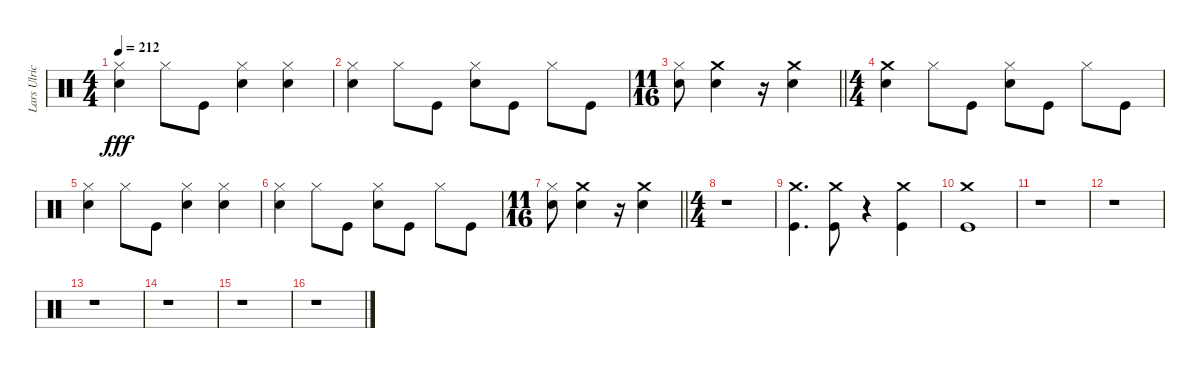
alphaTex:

\track ("Lars Ulrich" "Lars Ulric") {instrument percussion}
\staff {score}
\articulation defaults
\ts (4 4)
\tempo 212
\clef neutral
\ks c
("Snare (hit) 2" "Hi-Hat (closed)").4{dy fff} "Hi-Hat (closed)".8 "Kick (hit)".8 ("Hi-Hat (closed)" "Snare (hit) 2").4 ("Snare (hit) 2" "Hi-Hat (closed)").4 |
("Snare (hit) 2" "Hi-Hat (closed)").4 "Hi-Hat (closed)".8 "Kick (hit)".8 ("Snare (hit) 2" "Hi-Hat (closed)").8 "Kick (hit)".8 "Hi-Hat (closed)".8 "Kick (hit)".8 |
\ts (11 16)
\barLineRight lightlight
("Snare (hit) 2" "Hi-Hat (closed)").8 ("Crash medium (hit)" "Snare (hit) 2").4 r.16 ("Crash medium (hit)" "Snare (hit) 2").4 |
\ts (4 4)
("Snare (hit) 2" "Crash medium (hit)").4 "Hi-Hat (closed)".8 "Kick (hit)".8 ("Hi-Hat (closed)" "Snare (hit) 2").8 "Kick (hit)".8 "Hi-Hat (closed)".8 "Kick (hit)".8 |
("Hi-Hat (closed)" "Snare (hit) 2").4 "Hi-Hat (closed)".8 "Kick (hit)".8 ("Hi-Hat (closed)" "Snare (hit) 2").4 ("Snare (hit) 2" "Hi-Hat (closed)").4 |
("Hi-Hat (closed)" "Snare (hit) 2").4 "Hi-Hat (closed)".8 "Kick (hit)".8 ("Hi-Hat (closed)" "Snare (hit) 2").8 "Kick (hit)".8 "Hi-Hat (closed)".8 "Kick (hit)".8 |
\ts (11 16)
\barLineRight lightlight
("Hi-Hat (closed)" "Snare (hit) 2").8 ("Snare (hit) 2" "Crash medium (hit)").4 r.16 ("Crash medium (hit)" "Snare (hit) 2").4 |
\ts (4 4)
r.1 |
("Kick (hit)" "Crash medium (hit)").4{d} ("Kick (hit)" "Crash medium (hit)").8 r.4 ("Kick (hit)" "Crash medium (hit)").4 |
("Crash medium (hit)" "Kick (hit)").1 |
r.1 |
r.1 |
r.1 |
r.1 |
r.1 |
r.1
